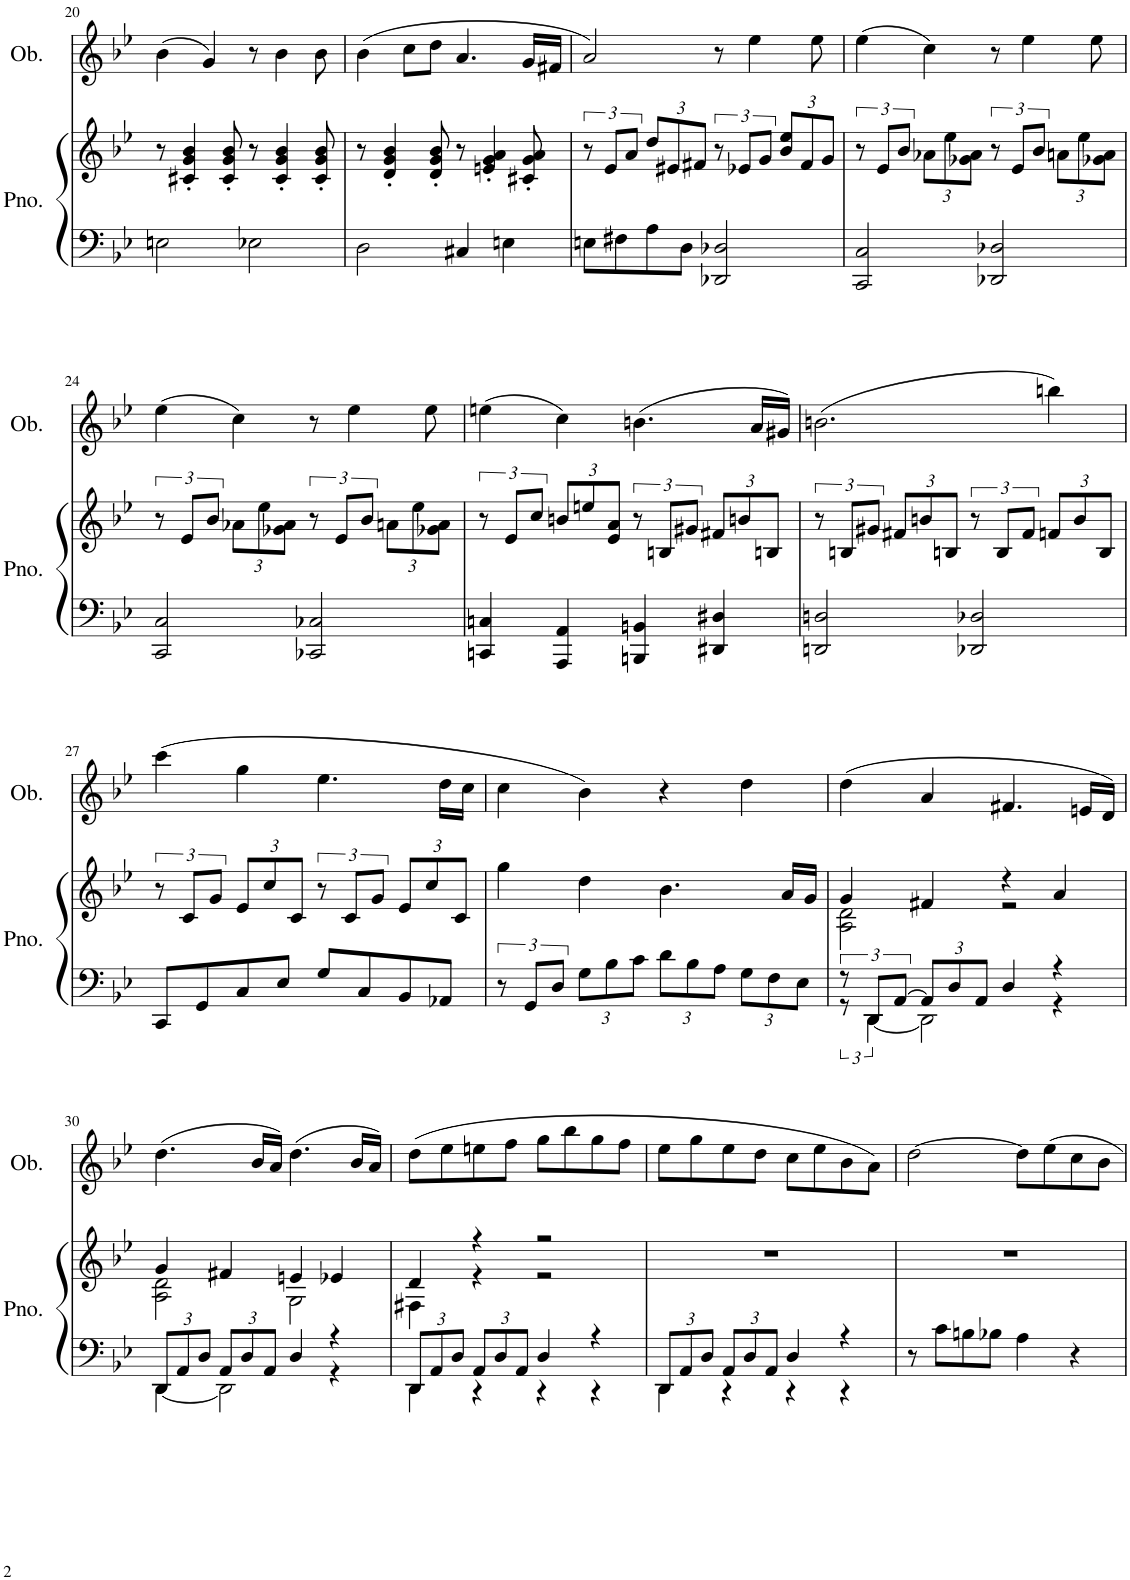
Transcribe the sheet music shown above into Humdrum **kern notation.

**kern	**kern	**kern
*part2	*part2	*part1
*staff3	*staff2	*staff1
*I"Piano	*	*I"Oboe
*I'Pno.	*	*I'Ob.
!!LO:PB:g=z
*clefF4	*clefG2	*clefG2
*k[b-e-]	*k[b-e-]	*k[b-e-]
*M4/4	*M4/4	*M4/4
*met(c)	*met(c)	*met(c)
=20	=20	=20
2En\	8r	(4b-\
.	4c#X/' 4g/' 4b-/'	.
.	.	4g/)
.	8c#/' 8g/' 8b-/'	.
2E-X\	8r	8r
.	4c#/' 4g/' 4b-/'	4b-\
.	8c#/' 8g/' 8b-/'	8b-\
=21	=21	=21
2D\	8r	(4b-\
.	4d/' 4g/' 4b-/'	.
.	.	8cc\L
.	8d/' 8g/' 8b-/'	8dd\J
4C#X/	8r	4.a/
.	4en/' 4g/' 4a/'	.
4En\	.	.
.	8c#X/' 8g/' 8a/'	16g/LL
.	.	16f#X/JJ
=22	=22	=22
8En\L	12r	2a/)
.	12e-/L	.
8F#X\	.	.
.	12a/J	.
*	*Xbrackettup	*
8A\	12dd/L	.
.	12e#X/	.
8D\J	.	.
.	12f#X/J	.
*	*brackettup	*
2DD-X/ 2D-X/	12r	8r
.	12e-X/L	.
.	.	4ee-\
.	12g/J	.
*	*Xbrackettup	*
.	12b-/ 12ee-/L	.
.	12f#/	.
.	.	8ee-\
.	12g/J	.
=23	=23	=23
*	*brackettup	*
2CC/ 2C/	12r	(4ee-\
.	12e-/L	.
.	12b-/J	.
*	*Xbrackettup	*
.	12a-X\L	4cc\)
.	12ee-\	.
.	12g-X\ 12a-\J	.
*	*brackettup	*
2DD-X/ 2D-X/	12r	8r
.	12e-/L	.
.	.	4ee-\
.	12b-/J	.
*	*Xbrackettup	*
.	12an\L	.
.	12ee-\	.
.	.	8ee-\
.	12g-X\ 12a\J	.
!!LO:LB:g=z
=24	=24	=24
*	*brackettup	*
2CC/ 2C/	12r	(4ee-\
.	12e-/L	.
.	12b-/J	.
*	*Xbrackettup	*
.	12a-X\L	4cc\)
.	12ee-\	.
.	12g-X\ 12a-\J	.
*	*brackettup	*
2CC-X/ 2C-X/	12r	8r
.	12e-/L	.
.	.	4ee-\
.	12b-/J	.
*	*Xbrackettup	*
.	12an\L	.
.	12ee-\	.
.	.	8ee-\
.	12g-X\ 12a\J	.
=25	=25	=25
*	*brackettup	*
4CCn/ 4Cn/	12r	(4een\
.	12e-/L	.
.	12cc/J	.
*	*Xbrackettup	*
4AAA/ 4AA/	12bn/L	4cc\)
.	12een/	.
.	12e-/ 12a/J	.
*	*brackettup	*
4BBBn/ 4BBn/	12r	(4.bn\
.	12Bn/L	.
.	12g#X/J	.
*	*Xbrackettup	*
4DD#X/ 4D#X/	12f#X/L	.
.	12bn/	.
.	.	16a/LL
.	12Bn/J	.
.	.	16g#X/JJ)
=26	=26	=26
*	*brackettup	*
2DDn/ 2Dn/	12r	(2.bn\
.	12Bn/L	.
.	12g#X/J	.
*	*Xbrackettup	*
.	12f#X/L	.
.	12bn/	.
.	12Bn/J	.
*	*brackettup	*
2DD-X/ 2D-X/	12r	.
.	12B/L	.
.	12f#/J	.
*	*Xbrackettup	*
.	12fn/L	4bbn\)
.	12b/	.
.	12B/J	.
!!LO:LB:g=z
=27	=27	=27
*	*brackettup	*
8CC/L	12r	(4ccc\
.	12c/L	.
8GG/	.	.
.	12g/J	.
*	*Xbrackettup	*
8C/	12e-/L	4gg\
.	12cc/	.
8E-/J	.	.
.	12c/J	.
*	*brackettup	*
8G/L	12r	4.ee-\
.	12c/L	.
8C/	.	.
.	12g/J	.
*	*Xbrackettup	*
8BB-/	12e-/L	.
.	12cc/	.
8AA-X/J	.	16dd\LL
.	12c/J	.
.	.	16cc\JJ
=28	=28	=28
12r	4gg\	4cc\
12GG/L	.	.
12D/J	.	.
*Xbrackettup	*	*
12G\L	4dd\	4b-\)
12B-\	.	.
12c\J	.	.
12d\L	4.b-\	4r
12B-\	.	.
12A\J	.	.
12G\L	.	4dd\
12F\	.	.
.	16a/LL	.
12E-\J	.	.
.	16g/JJ	.
=29	=29	=29
*brackettup	*	*
*^	*^	*
12r	12r	4g/	2A\ 2d\	(4dd\
12DD/L	[6DD\	.	.	.
[12AA/J	.	.	.	.
*Xbrackettup	*	*	*	*
12AA/L]	2DD\]	4f#X/	.	4a/
12D/	.	.	.	.
12AA/J	.	.	.	.
4D/	.	4r	2r	4.f#X/
4r	4r	4a/	.	.
.	.	.	.	16en/LL
.	.	.	.	16d/JJ)
!!LO:LB:g=z
=30	=30	=30	=30	=30
12DD/L	[4DD\	4g/	2A\ 2d\	(4.dd\
12AA/	.	.	.	.
12D/J	.	.	.	.
12AA/L	2DD\]	4f#X/	.	.
12D/	.	.	.	.
.	.	.	.	16b-/LL
12AA/J	.	.	.	.
.	.	.	.	16a/JJ)
4D/	.	4en/	2G\	(4.dd\
4r	4r	4e-X/	.	.
.	.	.	.	16b-/LL
.	.	.	.	16a/JJ)
=31	=31	=31	=31	=31
12DD/L	4DD\	4d/	4F#X\	(8dd\L
12AA/	.	.	.	.
.	.	.	.	8ee-\
12D/J	.	.	.	.
12AA/L	4r	4r	4r	8een\
12D/	.	.	.	.
.	.	.	.	8ff\J
12AA/J	.	.	.	.
4D/	4r	2r	2r	8gg\L
.	.	.	.	8bb-\
4r	4r	.	.	8gg\
.	.	.	.	8ff\J
*	*	*v	*v	*
=32	=32	=32	=32
12DD/L	4DD\	1r	8ee-\L
12AA/	.	.	.
.	.	.	8gg\
12D/J	.	.	.
12AA/L	4r	.	8ee-\
12D/	.	.	.
.	.	.	8dd\J
12AA/J	.	.	.
4D/	4r	.	8cc\L
.	.	.	8ee-\
4r	4r	.	8b-\
.	.	.	8a\J)
*v	*v	*	*
=33	=33	=33
8r	1r	[2dd\
8c\L	.	.
8Bn\	.	.
8B-X\J	.	.
4A\	.	8dd\L]
.	.	8ee-\
4r	.	8cc\
.	.	8b-\J
=	=	=
*-	*-	*-
